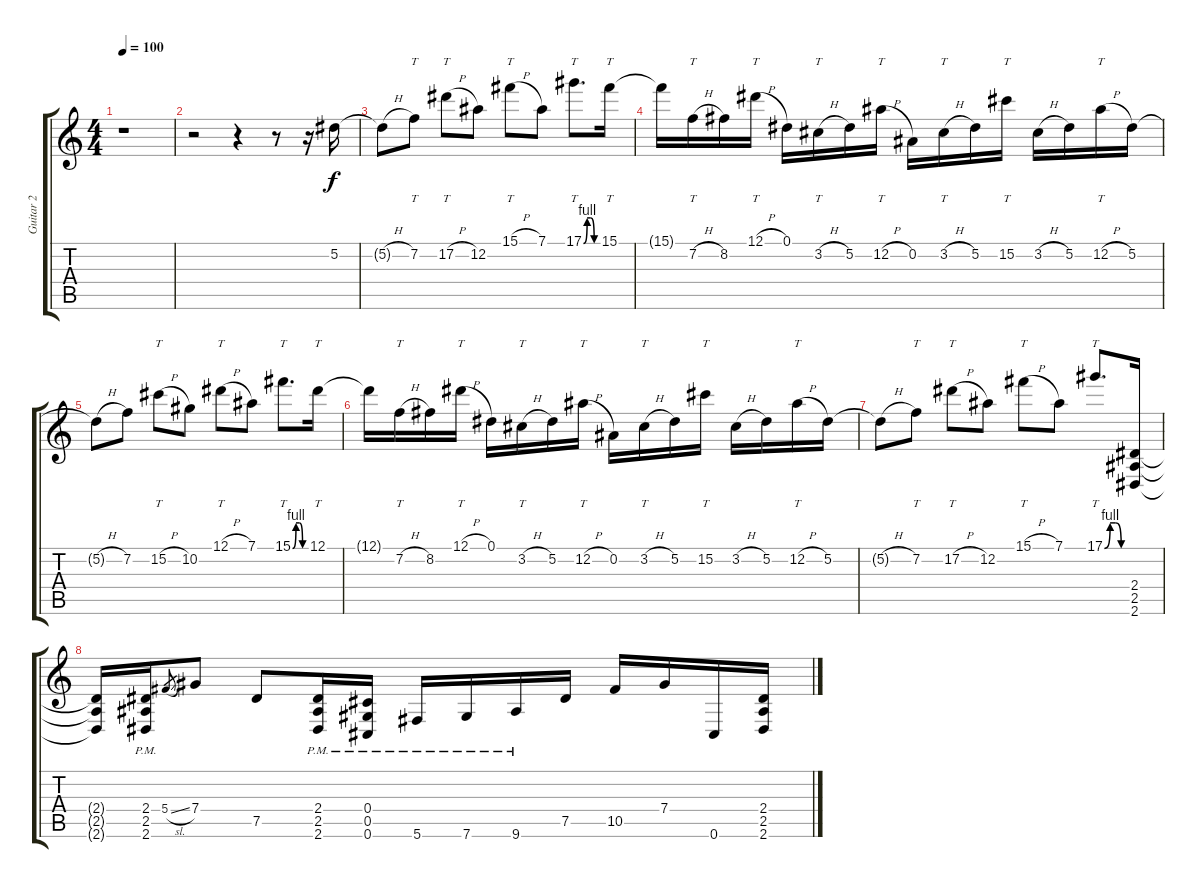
\track ("Guitar 2" "Guitar 2") {instrument overdrivenguitar}
\staff {score tabs}
\tuning (Eb4 Bb3 Gb3 Db3 Ab2 Db2) {hide}
\ts (4 4)
\tempo 100
\clef g2
\ks c
r.1{dy f} |
r.2 r.4 r.8 r.16 5.2.16 |
5.2{h t}.8 7.2.8{tt} 17.2{h}.8{tt} 12.2.8 15.1{h}.8{tt} 7.1.8 17.1{be (custom 0 0 15 4 30 4 45 0 60 0)}.8{tt d} 15.1.16{tt} |
15.1{t}.16 7.2{h}.16{tt} 8.2.16 12.1{h}.16{tt} 0.1.16 3.2{h}.16{tt} 5.2.16 12.2{h}.16{tt} 0.2.16 3.2{h}.16{tt} 5.2.16 15.2.16{tt} 3.2{h}.16 5.2.16 12.2{h}.16{tt} 5.2.16 |
5.2{h t}.8 7.2.8 15.2{h}.8{tt} 10.2.8 12.1{h}.8{tt} 7.1.8 15.1{be (custom 0 0 15 4 30 4 45 0 60 0)}.8{tt d} 12.1.16{tt} |
12.1{t}.16 7.2{h}.16{tt} 8.2.16 12.1{h}.16{tt} 0.1.16 3.2{h}.16{tt} 5.2.16 12.2{h}.16{tt} 0.2.16 3.2{h}.16{tt} 5.2.16 15.2.16{tt} 3.2{h}.16 5.2.16 12.2{h}.16{tt} 5.2.16 |
5.2{h t}.8 7.2.8{tt} 17.2{h}.8{tt} 12.2.8 15.1{h}.8{tt} 7.1.8 17.1{be (custom 0 0 15 4 30 4 45 0 60 0)}.8{tt d} (2.4 2.5 2.6).16 |
(2.4{t} 2.5{t} 2.6{t}).16 (2.4{pm} 2.5{pm} 2.6{pm}).16 5.4{sl}.8{gr} 7.4.8 7.5.8 (2.4{pm} 2.5{pm} 2.6{pm}).16 (0.4{pm} 0.5{pm} 0.6{pm}).16 5.6{pm}.16 7.6{pm}.16 9.6{pm}.16 7.5.16 10.5.16 7.4.16 0.6.16 (2.4 2.5 2.6).16
